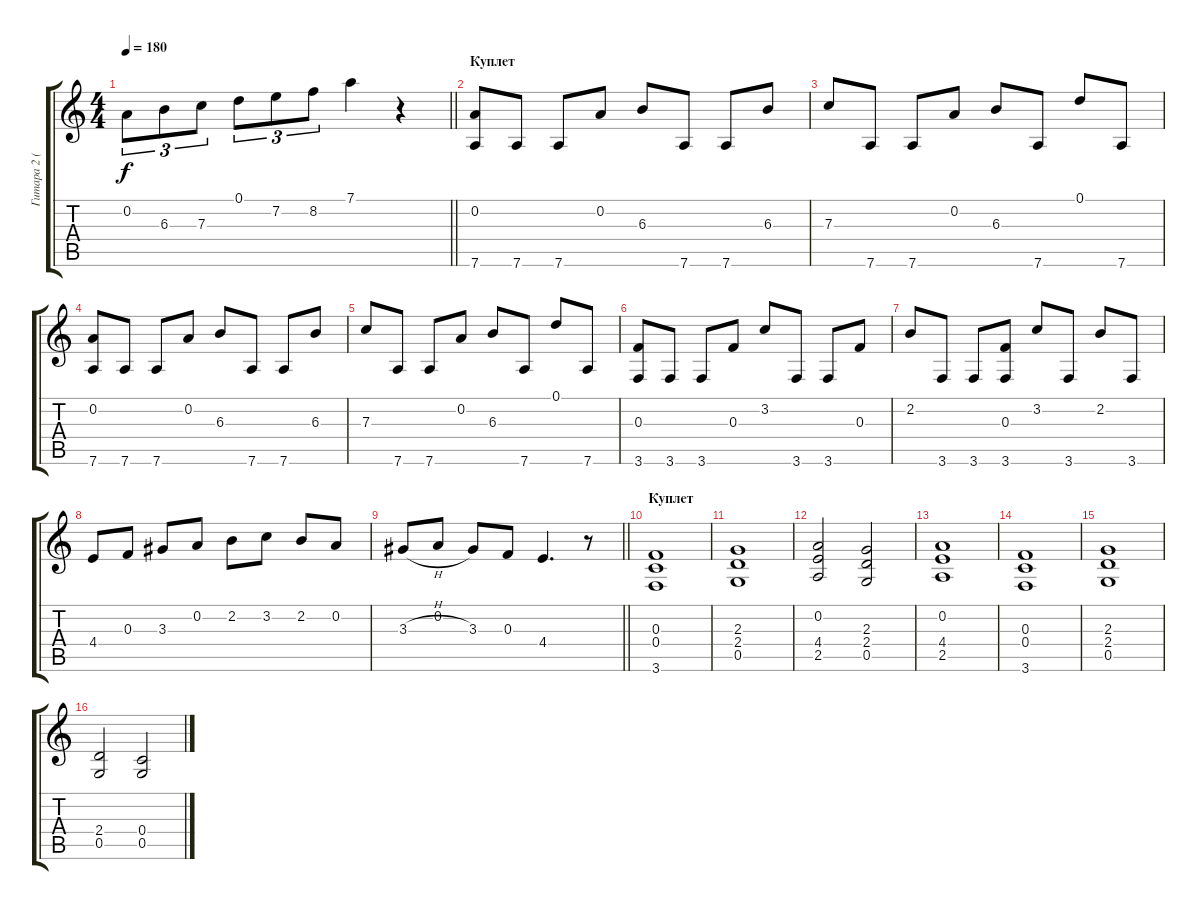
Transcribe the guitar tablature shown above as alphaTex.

\track ("Гитара 2 (2)" "Гитара 2 (") {instrument distortionguitar}
\staff {score tabs}
\tuning (D4 A3 F3 C3 G2 D2) {hide}
\ts (4 4)
\tempo 180
\clef g2
\barLineRight lightlight
\ks c
0.2.8{tu (3 2) dy f} 6.3.8{tu (3 2)} 7.3.8{tu (3 2)} 0.1.8{tu (3 2)} 7.2.8{tu (3 2)} 8.2.8{tu (3 2)} 7.1.4 r.4 |
\section ("" "Куплет")
(0.2 7.6).8 7.6.8 7.6.8 0.2.8 6.3.8 7.6.8 7.6.8 6.3.8 |
7.3.8 7.6.8 7.6.8 0.2.8 6.3.8 7.6.8 0.1.8 7.6.8 |
(0.2 7.6).8 7.6.8 7.6.8 0.2.8 6.3.8 7.6.8 7.6.8 6.3.8 |
7.3.8 7.6.8 7.6.8 0.2.8 6.3.8 7.6.8 0.1.8 7.6.8 |
(0.3 3.6).8 3.6.8 3.6.8 0.3.8 3.2.8 3.6.8 3.6.8 0.3.8 |
2.2.8 3.6.8 3.6.8 (0.3 3.6).8 3.2.8 3.6.8 2.2.8 3.6.8 |
4.4.8 0.3.8 3.3.8 0.2.8 2.2.8 3.2.8 2.2.8 0.2.8 |
\barLineRight lightlight
3.3{h}.8 0.2.8 3.3.8 0.3.8 4.4.4{d} r.8 |
\section ("" "Куплет")
(0.3 0.4 3.6).1 |
(2.3 2.4 0.5).1 |
(0.2 4.4 2.5).2 (2.3 2.4 0.5).2 |
(0.2 4.4 2.5).1 |
(0.3 0.4 3.6).1 |
(2.3 2.4 0.5).1 |
(2.4 0.5).2 (0.4 0.5).2
